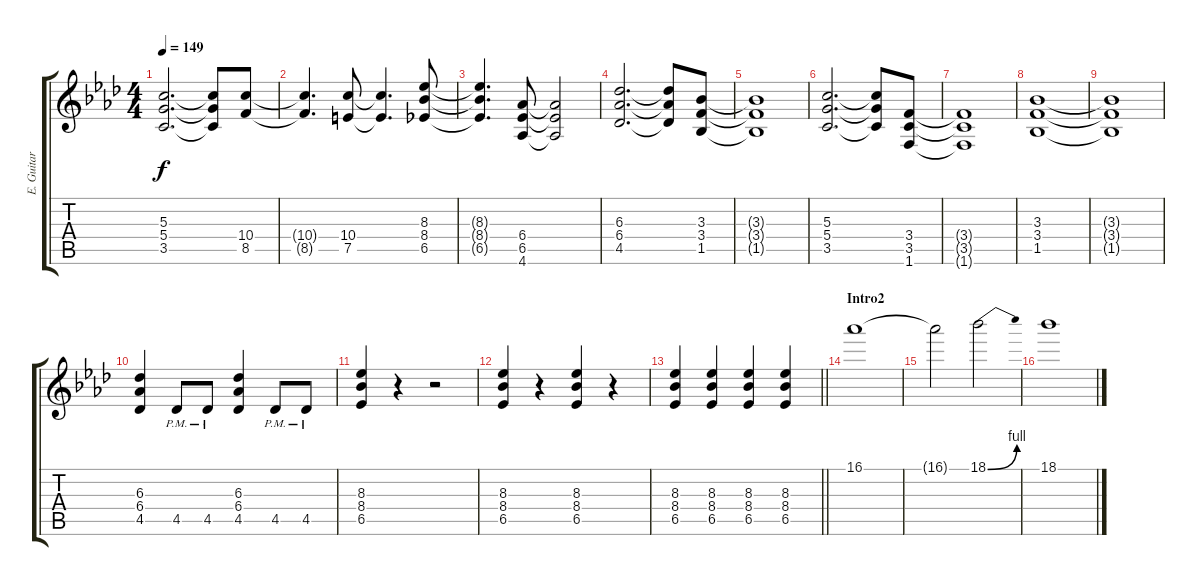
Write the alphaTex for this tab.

\track ("E. Guitar I" "E. Guitar ") {instrument overdrivenguitar}
\staff {score tabs}
\tuning (E4 B3 G3 D3 A2 E2) {hide}
\ts (4 4)
\tempo 149
\clef g2
\ks ab
(5.3{t} 5.4{t} 3.5{t}).2{d dy f} (5.3{t} 5.4{t} 3.5{t}).8 (10.4 8.5).8 |
(10.4{t} 8.5{t}).4{d} (10.4 7.5).8 (10.4{t} 7.5{t}).4{d} (8.3 8.4 6.5).8 |
(8.3{t} 8.4{t} 6.5{t}).4{d} (6.4 6.5 4.6).8 (6.4{t} 6.5{t} 4.6{t}).2 |
(6.3 6.4 4.5).2{d} (6.3{t} 6.4{t} 4.5{t}).8 (3.3 3.4 1.5).8 |
(3.3{t} 3.4{t} 1.5{t}).1 |
(5.3 5.4 3.5).2{d} (5.3{t} 5.4{t} 3.5{t}).8 (3.4 3.5 1.6).8 |
(3.4{t} 3.5{t} 1.6{t}).1 |
(3.3 3.4 1.5).1 |
(3.3{t} 3.4{t} 1.5{t}).1 |
(6.3 6.4 4.5).4 4.5{pm}.8 4.5{pm}.8 (6.3 6.4 4.5).4 4.5{pm}.8 4.5{pm}.8 |
(8.3 8.4 6.5).4 r.4 r.2 |
(8.3 8.4 6.5).4 r.4 (8.3 8.4 6.5).4 r.4 |
\barLineRight lightlight
(8.3 8.4 6.5).4 (8.3 8.4 6.5).4 (8.3 8.4 6.5).4 (8.3 8.4 6.5).4 |
\section ("" "Intro2")
16.1.1 |
16.1{t}.2 18.1{be (bend 0 0 60 4)}.2 |
18.1.1
